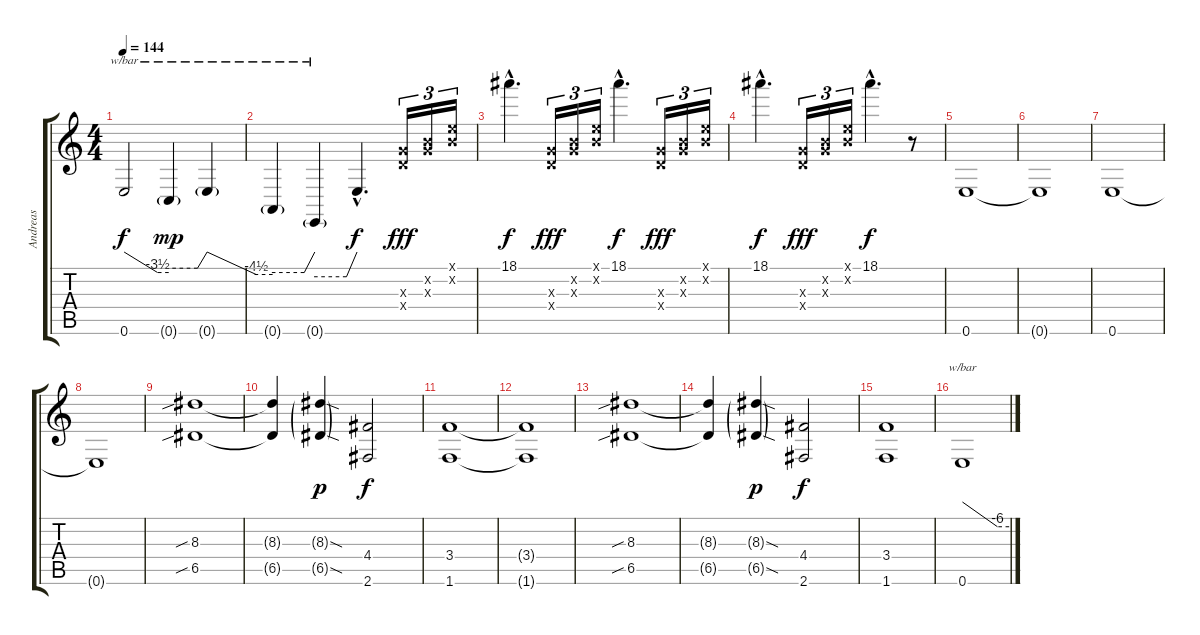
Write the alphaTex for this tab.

\track ("Andreas" "Andreas") {instrument distortionguitar}
\staff {score tabs}
\tuning (E4 B3 G3 D3 A2 E2) {hide}
\ts (4 4)
\tempo 144
\clef g2
\ks c
0.6.2{tbe (custom default 0 0 45 -14 60 -14) dy f} 0.6{g}.4{tbe (custom default 0 -8 45 -8 60 0) dy mp} 0.6{g}.4{tbe (custom default 0 0 45 -18 60 -18)} |
0.6{g}.4{tbe (custom default 0 -14 45 -14 60 0)} 0.6{g}.4{tbe (custom default 0 -24 45 -24 60 0)} 0.6{hac t}.4{d dy f} (0.3{x} 0.4{x}).16{tu (3 2) dy fff} (0.2{x} 0.3{x}).16{tu (3 2)} (0.1{x} 0.2{x}).16{tu (3 2)} |
18.1{hac}.4{d dy f} (0.3{x} 0.4{x}).16{tu (3 2) dy fff} (0.2{x} 0.3{x}).16{tu (3 2)} (0.1{x} 0.2{x}).16{tu (3 2)} 18.1{hac}.4{d dy f} (0.3{x} 0.4{x}).16{tu (3 2) dy fff} (0.2{x} 0.3{x}).16{tu (3 2)} (0.1{x} 0.2{x}).16{tu (3 2)} |
18.1{hac}.4{d dy f} (0.3{x} 0.4{x}).16{tu (3 2) dy fff} (0.2{x} 0.3{x}).16{tu (3 2)} (0.1{x} 0.2{x}).16{tu (3 2)} 18.1{hac}.4{d dy f} r.8 |
0.6.1 |
0.6{t}.1 |
0.6.1 |
0.6{t}.1 |
(8.3{sib} 6.5{sib}).1 |
(8.3{t} 6.5{t}).4 (8.3{sod g} 6.5{sod g}).4{dy p} (4.4 2.6).2{dy f} |
(3.4 1.6).1 |
(3.4{t} 1.6{t}).1 |
(8.3{sib} 6.5{sib}).1 |
(8.3{t} 6.5{t}).4 (8.3{sod g} 6.5{sod g}).4{dy p} (4.4 2.6).2{dy f} |
(3.4 1.6).1 |
0.6.1{tbe (custom default 0 0 45 -24 60 -24)}
